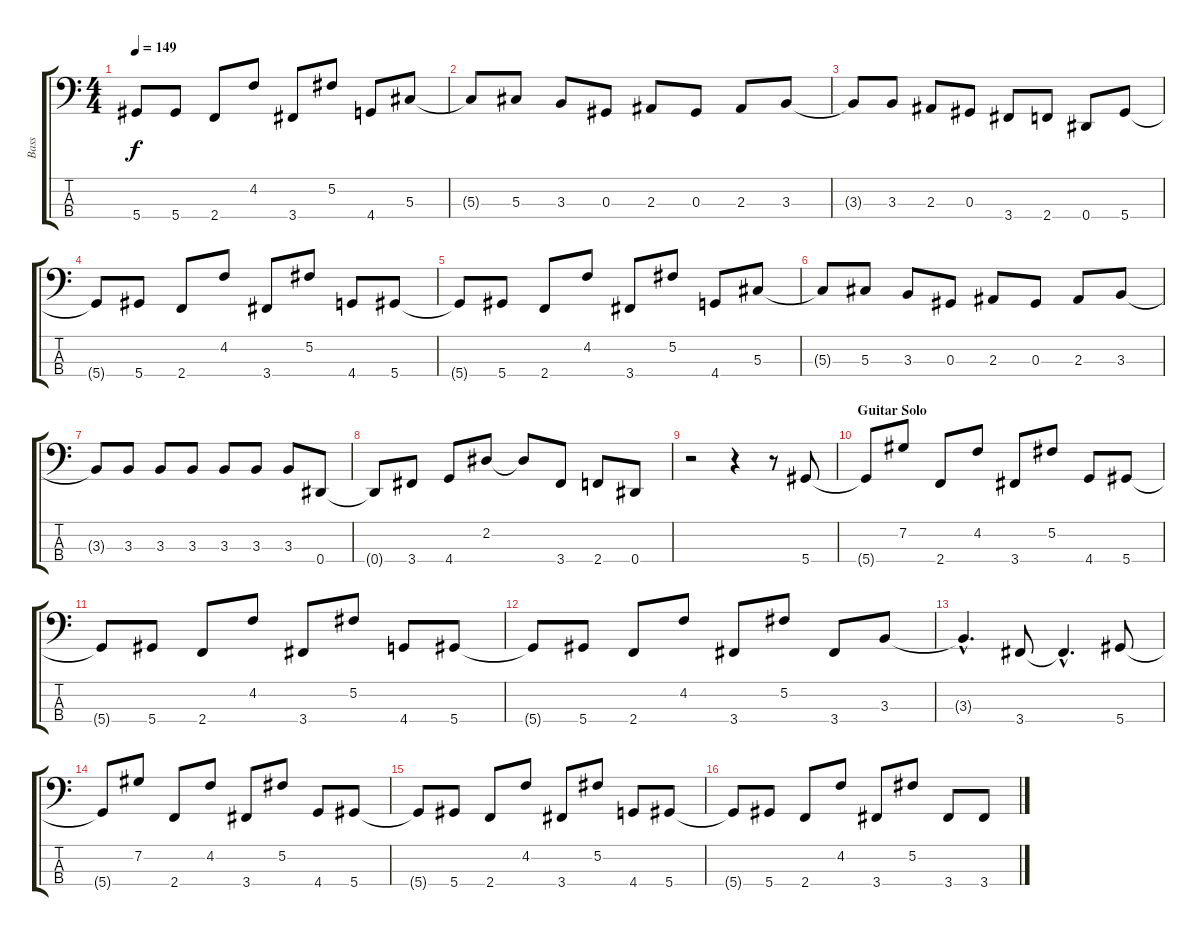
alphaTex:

\track ("Bass" "Bass") {instrument electricbasspick}
\staff {score tabs}
\tuning (Gb2 Db2 Ab1 Eb1) {hide}
\ts (4 4)
\tempo 149
\clef f4
\ks c
5.4{t}.8{dy f} 5.4.8 2.4.8 4.2.8 3.4.8 5.2.8 4.4.8 5.3.8 |
5.3{t}.8 5.3.8 3.3.8 0.3.8 2.3.8 0.3.8 2.3.8 3.3.8 |
3.3{t}.8 3.3.8 2.3.8 0.3.8 3.4.8 2.4.8 0.4.8 5.4.8 |
5.4{t}.8 5.4.8 2.4.8 4.2.8 3.4.8 5.2.8 4.4.8 5.4.8 |
5.4{t}.8 5.4.8 2.4.8 4.2.8 3.4.8 5.2.8 4.4.8 5.3.8 |
5.3{t}.8 5.3.8 3.3.8 0.3.8 2.3.8 0.3.8 2.3.8 3.3.8 |
3.3{t}.8 3.3.8 3.3.8 3.3.8 3.3.8 3.3.8 3.3.8 0.4.8 |
0.4{t}.8 3.4.8 4.4.8 2.2.8 2.2{t}.8 3.4.8 2.4.8 0.4.8 |
r.2 r.4 r.8 5.4.8 |
\section ("" "Guitar Solo")
5.4{t}.8 7.2.8 2.4.8 4.2.8 3.4.8 5.2.8 4.4.8 5.4.8 |
5.4{t}.8 5.4.8 2.4.8 4.2.8 3.4.8 5.2.8 4.4.8 5.4.8 |
5.4{t}.8 5.4.8 2.4.8 4.2.8 3.4.8 5.2.8 3.4.8 3.3.8 |
3.3{hac t}.4{d} 3.4.8 3.4{hac t}.4{d} 5.4.8 |
5.4{t}.8 7.2.8 2.4.8 4.2.8 3.4.8 5.2.8 4.4.8 5.4.8 |
5.4{t}.8 5.4.8 2.4.8 4.2.8 3.4.8 5.2.8 4.4.8 5.4.8 |
5.4{t}.8 5.4.8 2.4.8 4.2.8 3.4.8 5.2.8 3.4.8 3.4.8
